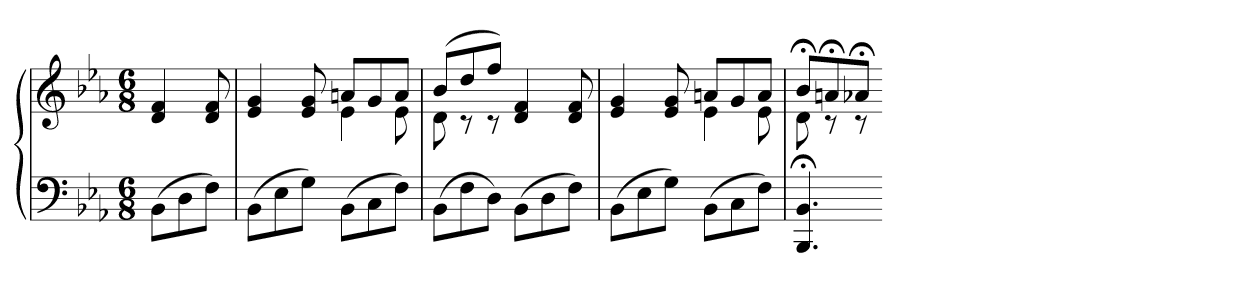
**kern	**kern
*part1	*part1
*staff2	*staff1
*clefF4	*clefG2
*k[b-e-a-]	*k[b-e-a-]
*M6/8	*M6/8
=	=
(8BB-L	4d 4f
8D	.
8FJ)	8d 8f
=5	=5
*	*^
(8BB-L	4e- 4g	4.ryy
8E-	.	.
8GJ)	8e- 8g	.
(8BB-L	8anL	4e-
8C	8g	.
8FJ)	8aJ	8e-
=6	=6	=6
(8BB-L	(8b-L	8d
8F	8dd	8r
8DJ)	8ffJ)	8r
(8BB-L	4d 4f	4.ryy
8D	.	.
8FJ)	8d 8f	.
=7	=7	=7
(8BB-L	4e- 4g	4.ryy
8E-	.	.
8GJ)	8e- 8g	.
(8BB-L	8anL	4e-
8C	8g	.
8FJ)	8aJ	8e-
=8	=8	=8
4.BBB-;< 4.BB-;<	8b-;<L	8d
.	8an;<	8r
.	8a-X;<J	8r
*	*v	*v
=-	=-
*-	*-
